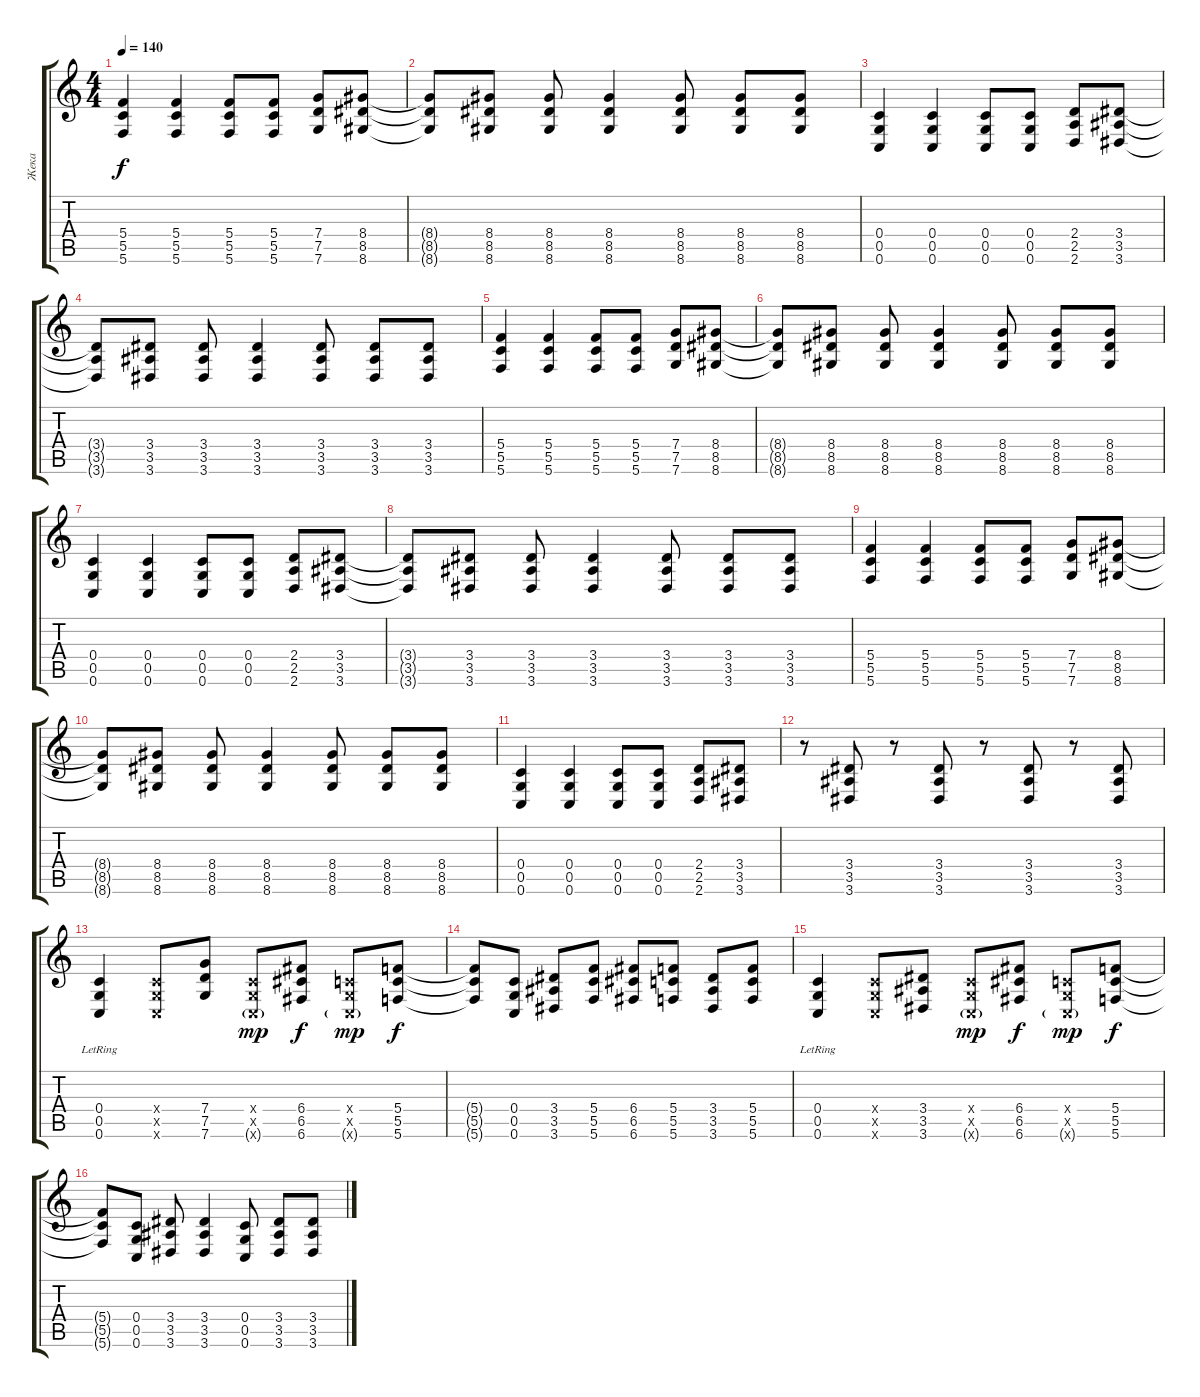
\track ("Жека" "Жека") {instrument overdrivenguitar}
\staff {score tabs}
\tuning (D4 A3 F3 C3 G2 C2) {hide}
\ts (4 4)
\tempo 140
\clef g2
\ks c
(5.4 5.5 5.6).4{dy f} (5.4 5.5 5.6).4 (5.4 5.5 5.6).8 (5.4 5.5 5.6).8 (7.4 7.5 7.6).8 (8.4 8.5 8.6).8 |
(8.4{t} 8.5{t} 8.6{t}).8 (8.4 8.5 8.6).8 (8.4 8.5 8.6).8 (8.4 8.5 8.6).4 (8.4 8.5 8.6).8 (8.4 8.5 8.6).8 (8.4 8.5 8.6).8 |
(0.4 0.5 0.6).4 (0.4 0.5 0.6).4 (0.4 0.5 0.6).8 (0.4 0.5 0.6).8 (2.4 2.5 2.6).8 (3.4 3.5 3.6).8 |
(3.4{t} 3.5{t} 3.6{t}).8 (3.4 3.5 3.6).8 (3.4 3.5 3.6).8 (3.4 3.5 3.6).4 (3.4 3.5 3.6).8 (3.4 3.5 3.6).8 (3.4 3.5 3.6).8 |
(5.4 5.5 5.6).4 (5.4 5.5 5.6).4 (5.4 5.5 5.6).8 (5.4 5.5 5.6).8 (7.4 7.5 7.6).8 (8.4 8.5 8.6).8 |
(8.4{t} 8.5{t} 8.6{t}).8 (8.4 8.5 8.6).8 (8.4 8.5 8.6).8 (8.4 8.5 8.6).4 (8.4 8.5 8.6).8 (8.4 8.5 8.6).8 (8.4 8.5 8.6).8 |
(0.4 0.5 0.6).4 (0.4 0.5 0.6).4 (0.4 0.5 0.6).8 (0.4 0.5 0.6).8 (2.4 2.5 2.6).8 (3.4 3.5 3.6).8 |
(3.4{t} 3.5{t} 3.6{t}).8 (3.4 3.5 3.6).8 (3.4 3.5 3.6).8 (3.4 3.5 3.6).4 (3.4 3.5 3.6).8 (3.4 3.5 3.6).8 (3.4 3.5 3.6).8 |
(5.4 5.5 5.6).4 (5.4 5.5 5.6).4 (5.4 5.5 5.6).8 (5.4 5.5 5.6).8 (7.4 7.5 7.6).8 (8.4 8.5 8.6).8 |
(8.4{t} 8.5{t} 8.6{t}).8 (8.4 8.5 8.6).8 (8.4 8.5 8.6).8 (8.4 8.5 8.6).4 (8.4 8.5 8.6).8 (8.4 8.5 8.6).8 (8.4 8.5 8.6).8 |
(0.4 0.5 0.6).4 (0.4 0.5 0.6).4 (0.4 0.5 0.6).8 (0.4 0.5 0.6).8 (2.4 2.5 2.6).8 (3.4 3.5 3.6).8 |
r.8 (3.4 3.5 3.6).8 r.8 (3.4 3.5 3.6).8 r.8 (3.4 3.5 3.6).8 r.8 (3.4 3.5 3.6).8 |
(0.4{lr} 0.5{lr} 0.6{lr}).4 (0.4{x} 0.5{x} 0.6{x}).8 (7.4 7.5 7.6).8 (0.4{x} 0.5{x} 0.6{g x}).8{dy mp} (6.4 6.5 6.6).8{dy f} (0.4{x} 0.5{x} 0.6{g x}).8{dy mp} (5.4 5.5 5.6).8{dy f} |
(5.4{t} 5.5{t} 5.6{t}).8 (0.4 0.5 0.6).8 (3.4 3.5 3.6).8 (5.4 5.5 5.6).8 (6.4 6.5 6.6).8 (5.4 5.5 5.6).8 (3.4 3.5 3.6).8 (5.4 5.5 5.6).8 |
(0.4{lr} 0.5{lr} 0.6{lr}).4 (0.4{x} 0.5{x} 0.6{x}).8 (3.4 3.5 3.6).8 (0.4{x} 0.5{x} 0.6{g x}).8{dy mp} (6.4 6.5 6.6).8{dy f} (0.4{x} 0.5{x} 0.6{g x}).8{dy mp} (5.4 5.5 5.6).8{dy f} |
(5.4{t} 5.5{t} 5.6{t}).8 (0.4 0.5 0.6).8 (3.4 3.5 3.6).8 (3.4 3.5 3.6).4 (0.4 0.5 0.6).8 (3.4 3.5 3.6).8 (3.4 3.5 3.6).8
